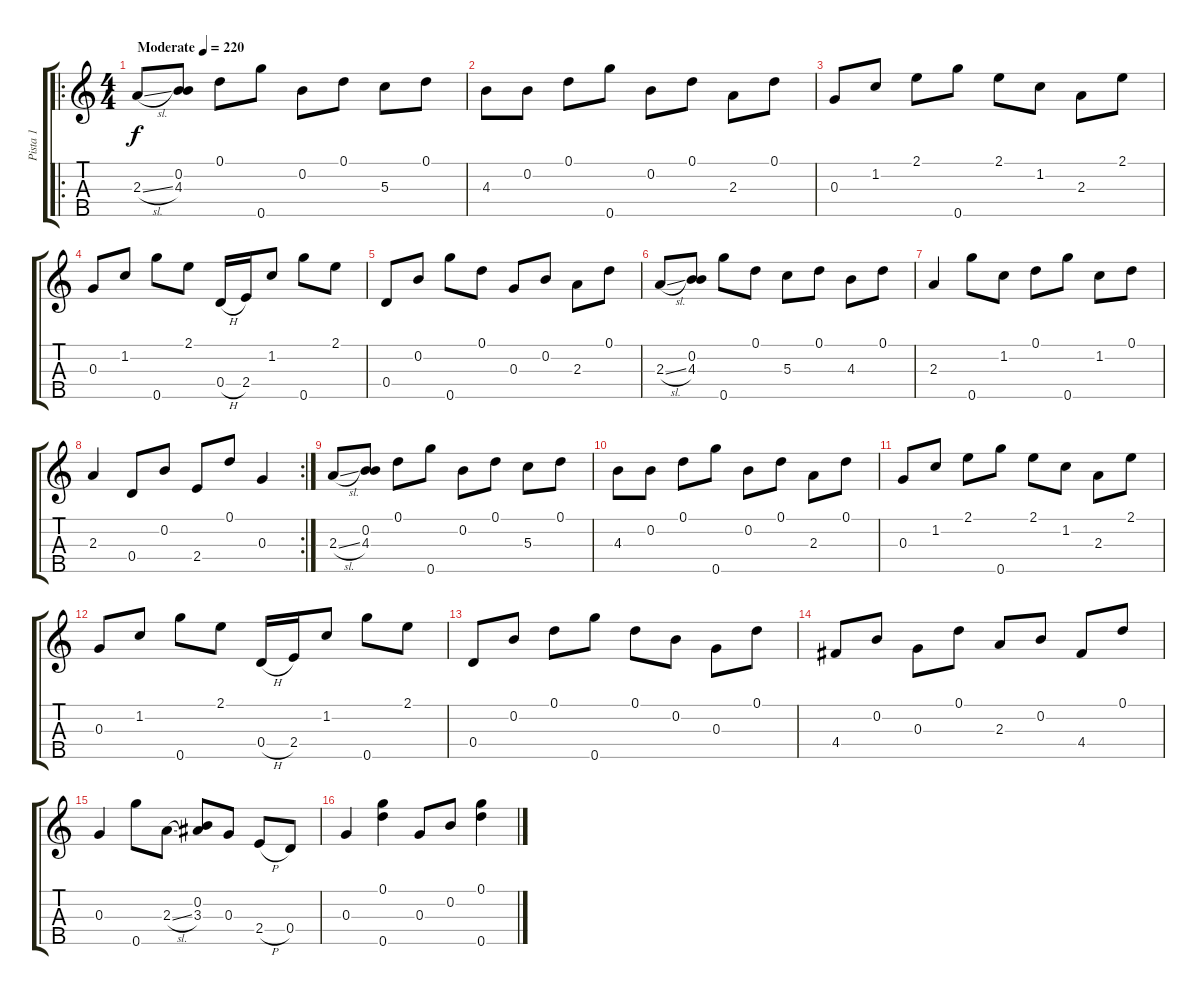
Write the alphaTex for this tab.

\track ("Pista 1" "Pista 1") {instrument banjo}
\staff {score tabs}
\tuning (D4 B3 G3 D3 G4) {hide}
\displaytranspose 12
\ro
\ts (4 4)
\tempo (220 "Moderate")
\clef g2
\ks c
2.3{sl}.8{dy f instrument banjo} (0.2 4.3).8 0.1.8 0.5.8 0.2.8 0.1.8 5.3.8 0.1.8 |
4.3.8 0.2.8 0.1.8 0.5.8 0.2.8 0.1.8 2.3.8 0.1.8 |
0.3.8 1.2.8 2.1.8 0.5.8 2.1.8 1.2.8 2.3.8 2.1.8 |
0.3.8 1.2.8 0.5.8 2.1.8 0.4{h}.16 2.4.16 1.2.8 0.5.8 2.1.8 |
0.4.8 0.2.8 0.5.8 0.1.8 0.3.8 0.2.8 2.3.8 0.1.8 |
2.3{sl}.8 (0.2 4.3).8 0.5.8 0.1.8 5.3.8 0.1.8 4.3.8 0.1.8 |
2.3.4 0.5.8 1.2.8 0.1.8 0.5.8 1.2.8 0.1.8 |
\rc 2
2.3.4 0.4.8 0.2.8 2.4.8 0.1.8 0.3.4 |
2.3{sl}.8 (0.2 4.3).8 0.1.8 0.5.8 0.2.8 0.1.8 5.3.8 0.1.8 |
4.3.8 0.2.8 0.1.8 0.5.8 0.2.8 0.1.8 2.3.8 0.1.8 |
0.3.8 1.2.8 2.1.8 0.5.8 2.1.8 1.2.8 2.3.8 2.1.8 |
0.3.8 1.2.8 0.5.8 2.1.8 0.4{h}.16 2.4.16 1.2.8 0.5.8 2.1.8 |
0.4.8 0.2.8 0.1.8 0.5.8 0.1.8 0.2.8 0.3.8 0.1.8 |
4.4.8 0.2.8 0.3.8 0.1.8 2.3.8 0.2.8 4.4.8 0.1.8 |
0.3.4 0.5.8 2.3{sl}.8 (0.2 3.3).8 0.3.8 2.4{h}.8 0.4.8 |
0.3.4 (0.1 0.5).4 0.3.8 0.2.8 (0.1 0.5).4
